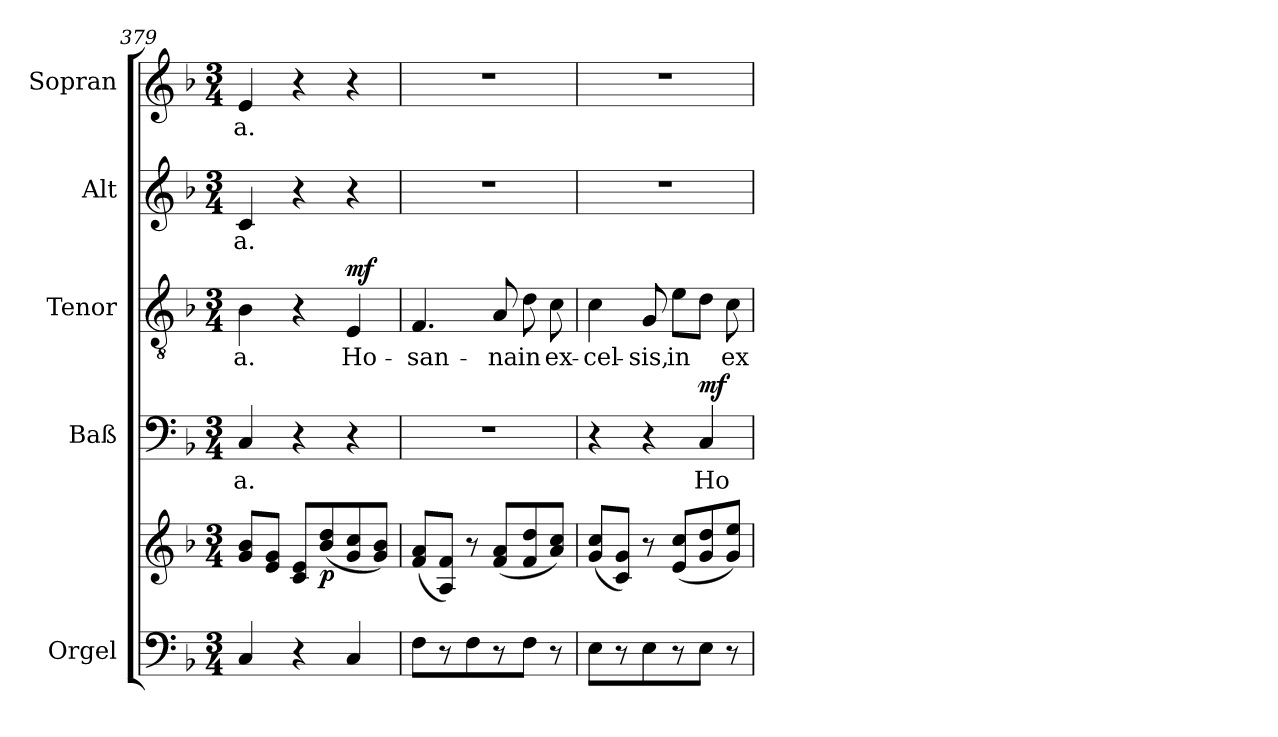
**kern	**kern	**dynam	**kern	**text	**dynam	**kern	**text	**dynam	**kern	**text	**kern	**text
*part5	*part5	*part5	*part4	*part4	*part4	*part3	*part3	*part3	*part2	*part2	*part1	*part1
*staff6	*staff5	*staff5/6	*staff4	*staff4	*staff4	*staff3	*staff3	*staff3	*staff2	*staff2	*staff1	*staff1
*I"Orgel	*	*	*I"Baß	*	*	*I"Tenor	*	*	*I"Alt	*	*I"Sopran	*
*I'Org.	*	*	*	*	*	*	*	*	*	*	*	*
*clefF4	*clefG2	*	*clefF4	*	*	*clefGv2	*	*	*clefG2	*	*clefG2	*
*k[b-]	*k[b-]	*	*k[b-]	*	*	*k[b-]	*	*	*k[b-]	*	*k[b-]	*
*F:	*F:	*	*F:	*	*	*F:	*	*	*F:	*	*F:	*
*M3/4	*M3/4	*	*M3/4	*	*	*M3/4	*	*	*M3/4	*	*M3/4	*
=379	=379	=379	=379	=379	=379	=379	=379	=379	=379	=379	=379	=379
!	!	!	!	!LO:LY:b	!	!	!LO:LY:b	!	!	!LO:LY:b	!	!LO:LY:b
4C/	8g/ 8b-/L	.	4C/	-a.	.	4B-\	-a.	.	4c/	-a.	4e/	-a.
.	8e/ 8g/J	.	.	.	.	.	.	.	.	.	.	.
4r	8c/ 8e/L	.	4r	.	.	4r	.	.	4r	.	4r	.
!	!	!LO:DY:b	!	!	!	!	!	!	!	!	!	!
.	(<8b-/ 8dd/	p	.	.	.	.	.	.	.	.	.	.
!	!	!	!	!	!	!	!LO:LY:b	!LO:DY:a	!	!	!	!
4C/	8g/ 8cc/	.	4r	.	.	4E/	Ho-	mf	4r	.	4r	.
.	8g/ 8b-/J)	.	.	.	.	.	.	.	.	.	.	.
=380	=380	=380	=380	=380	=380	=380	=380	=380	=380	=380	=380	=380
!	!	!	!	!	!	!	!LO:LY:b	!	!	!	!	!
8F\L	(<8f/ 8a/L	.	2.r	.	.	4.F/	-san-	.	2.r	.	2.r	.
8r	8A/ 8f/J)	.	.	.	.	.	.	.	.	.	.	.
8F\	8r	.	.	.	.	.	.	.	.	.	.	.
!	!	!	!	!	!	!	!LO:LY:b	!	!	!	!	!
8r	(<8f/ 8a/L	.	.	.	.	8A/	-na	.	.	.	.	.
!	!	!	!	!	!	!	!LO:LY:b	!	!	!	!	!
8F\J	8f/ 8dd/	.	.	.	.	8d\	in	.	.	.	.	.
!	!	!	!	!	!	!	!LO:LY:b	!	!	!	!	!
8r	8a/ 8cc/J)	.	.	.	.	8c\	ex-	.	.	.	.	.
=381	=381	=381	=381	=381	=381	=381	=381	=381	=381	=381	=381	=381
!	!	!	!	!	!	!	!LO:LY:b	!	!	!	!	!
8E\L	(<8g/ 8cc/L	.	4r	.	.	4c\	-cel-	.	2.r	.	2.r	.
8r	8c/ 8g/J)	.	.	.	.	.	.	.	.	.	.	.
!	!	!	!	!	!	!	!LO:LY:b	!	!	!	!	!
8E\	8r	.	4r	.	.	8G/	-sis,	.	.	.	.	.
!	!	!	!	!	!	!	!LO:LY:b	!	!	!	!	!
8r	(<8e/ 8cc/L	.	.	.	.	8e\L	in	.	.	.	.	.
!	!	!	!	!LO:LY:b	!LO:DY:a	!	!	!	!	!	!	!
8E\J	8g/ 8dd/	.	4C/	Ho-	mf	8d\J	.	.	.	.	.	.
!	!	!	!	!	!	!	!LO:LY:b	!	!	!	!	!
8r	8g/ 8ee/J)	.	.	.	.	8c\	ex-	.	.	.	.	.
=	=	=	=	=	=	=	=	=	=	=	=	=
*-	*-	*-	*-	*-	*-	*-	*-	*-	*-	*-	*-	*-
